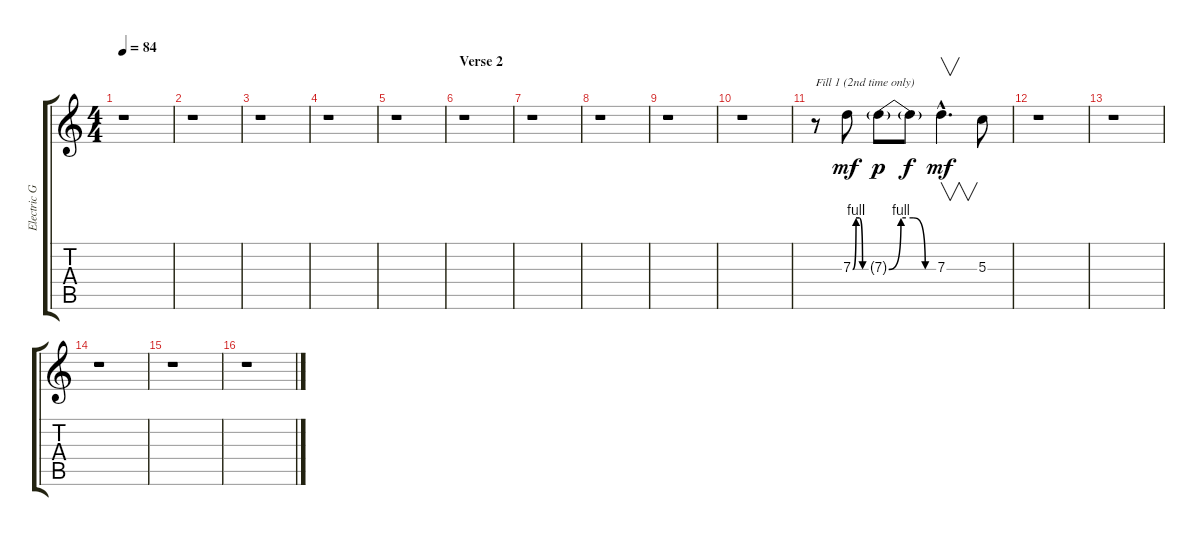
\track ("Electric Guitar 1 (Rythm)" "Electric G") {instrument electricguitarclean}
\staff {score tabs}
\tuning (E4 B3 G3 D3 A2 E2) {hide}
\ts (4 4)
\tempo 84
\clef g2
\ks c
r.1{dy mf} |
r.1 |
r.1 |
r.1 |
r.1 |
\section ("" "Verse 2")
r.1 |
r.1 |
r.1 |
r.1 |
r.1 |
r.8{txt "Fill 1 (2nd time only)"} 7.3{be (custom 0 0 15 4 30 4 45 0 60 0)}.8 7.3{be (custom 0 0 15 4 30 4 45 0 60 0) g}.8{dy p} 7.3{t}.8{dy f} 7.3{hac}.4{v d dy mf} 5.3.8 |
r.1 |
r.1 |
r.1 |
r.1 |
r.1
